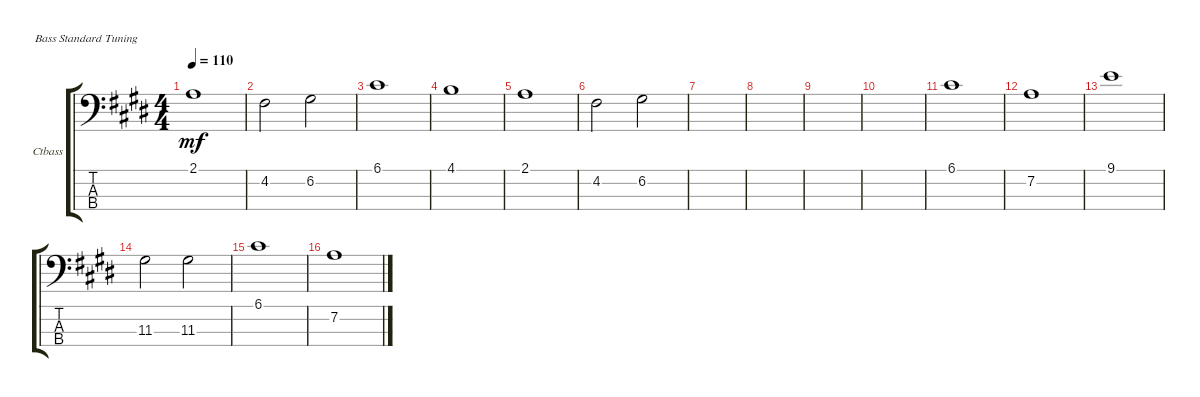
\defaultSystemsLayout 4
\bracketExtendMode groupsimilarinstruments
\firstSystemTrackNameOrientation horizontal
\otherSystemsTrackNameOrientation horizontal
\track ("Contrabass" "Ctbass") {instrument contrabass}
\staff {score tabs}
\tuning (G2 D2 A1 E1)
\ts (4 4)
\tempo 110
\clef f4
\ks c#minor
2.1.1{dy mf} |
4.2.2 6.2.2 |
6.1.1 |
4.1.1 |
2.1.1 |
4.2.2 6.2.2 |
|
|
|
|
6.1.1 |
7.2.1 |
9.1.1 |
11.3.2 11.3.2 |
6.1.1 |
7.2.1
